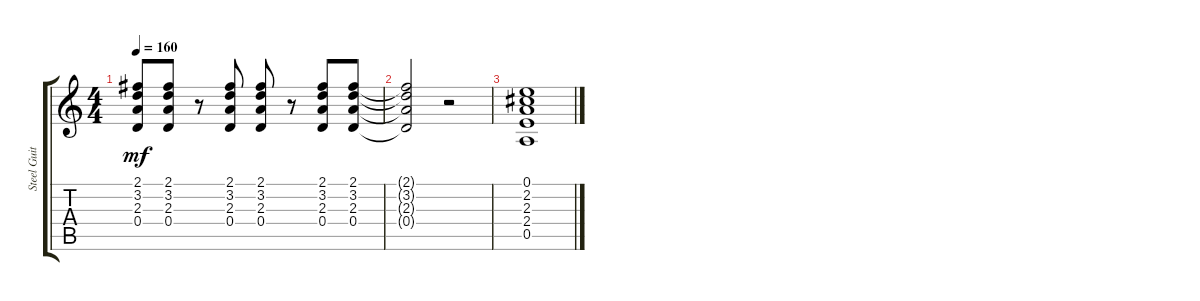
\track ("Steel Guitar" "Steel Guit") {instrument acousticguitarsteel}
\staff {score tabs}
\tuning (E4 B3 G3 D3 A2 E2) {hide}
\ts (4 4)
\tempo 160
\clef g2
\ks c
(2.1 3.2 2.3 0.4).8{dy mf} (2.1 3.2 2.3 0.4).8 r.8 (2.1 3.2 2.3 0.4).8 (2.1 3.2 2.3 0.4).8 r.8 (2.1 3.2 2.3 0.4).8 (2.1 3.2 2.3 0.4).8 |
(2.1{t} 3.2{t} 2.3{t} 0.4{t}).2 r.2 |
(0.1 2.2 2.3 2.4 0.5).1
